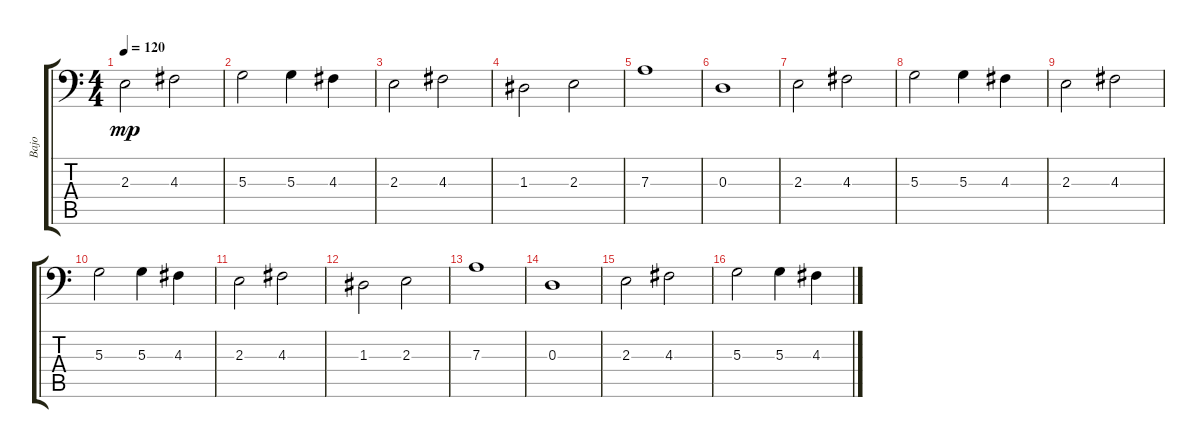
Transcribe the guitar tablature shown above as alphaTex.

\track ("Bajo" "Bajo") {instrument electricbasspick}
\staff {score tabs}
\tuning (C3 G2 D2 A1 E1 B0) {hide}
\ts (4 4)
\tempo 120
\clef f4
\ks c
2.3.2{dy mp} 4.3.2 |
5.3.2 5.3.4 4.3.4 |
2.3.2 4.3.2 |
1.3.2 2.3.2 |
7.3.1 |
0.3.1 |
2.3.2 4.3.2 |
5.3.2 5.3.4 4.3.4 |
2.3.2 4.3.2 |
5.3.2 5.3.4 4.3.4 |
2.3.2 4.3.2 |
1.3.2 2.3.2 |
7.3.1 |
0.3.1 |
2.3.2 4.3.2 |
5.3.2 5.3.4 4.3.4
